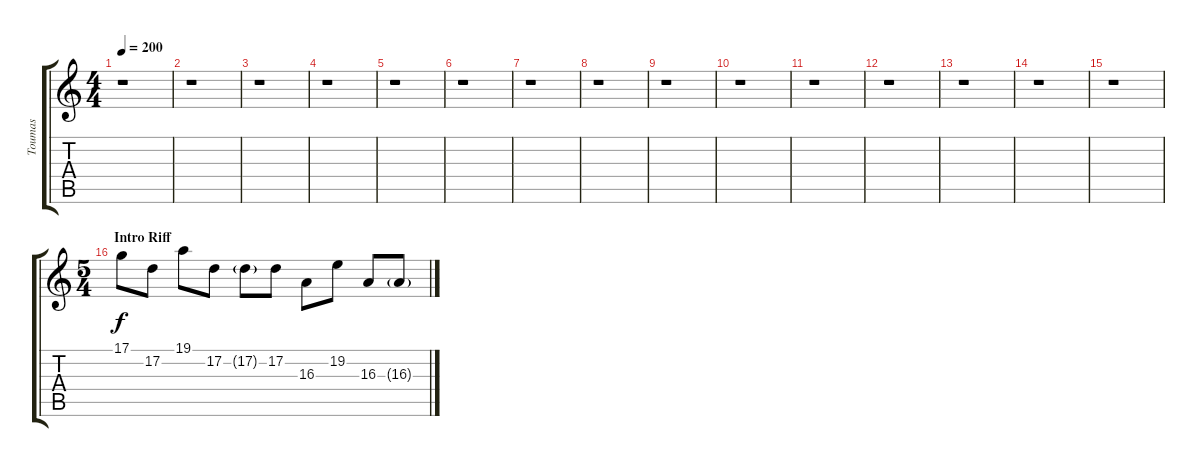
\track ("Toumas" "Toumas") {instrument lead1square}
\staff {score tabs}
\tuning (D4 A3 F3 C3 G2 D2) {hide}
\ts (4 4)
\tempo 200
\clef g2
\ks c
r.1{dy f} |
r.1 |
r.1 |
r.1 |
r.1 |
r.1 |
r.1 |
r.1 |
r.1 |
r.1 |
r.1 |
r.1 |
r.1 |
r.1 |
r.1 |
\ts (5 4)
\section ("" "Intro Riff")
17.1.8 17.2.8 19.1.8 17.2.8 17.2{g}.8 17.2.8 16.3.8 19.2.8 16.3.8 16.3{g}.8
